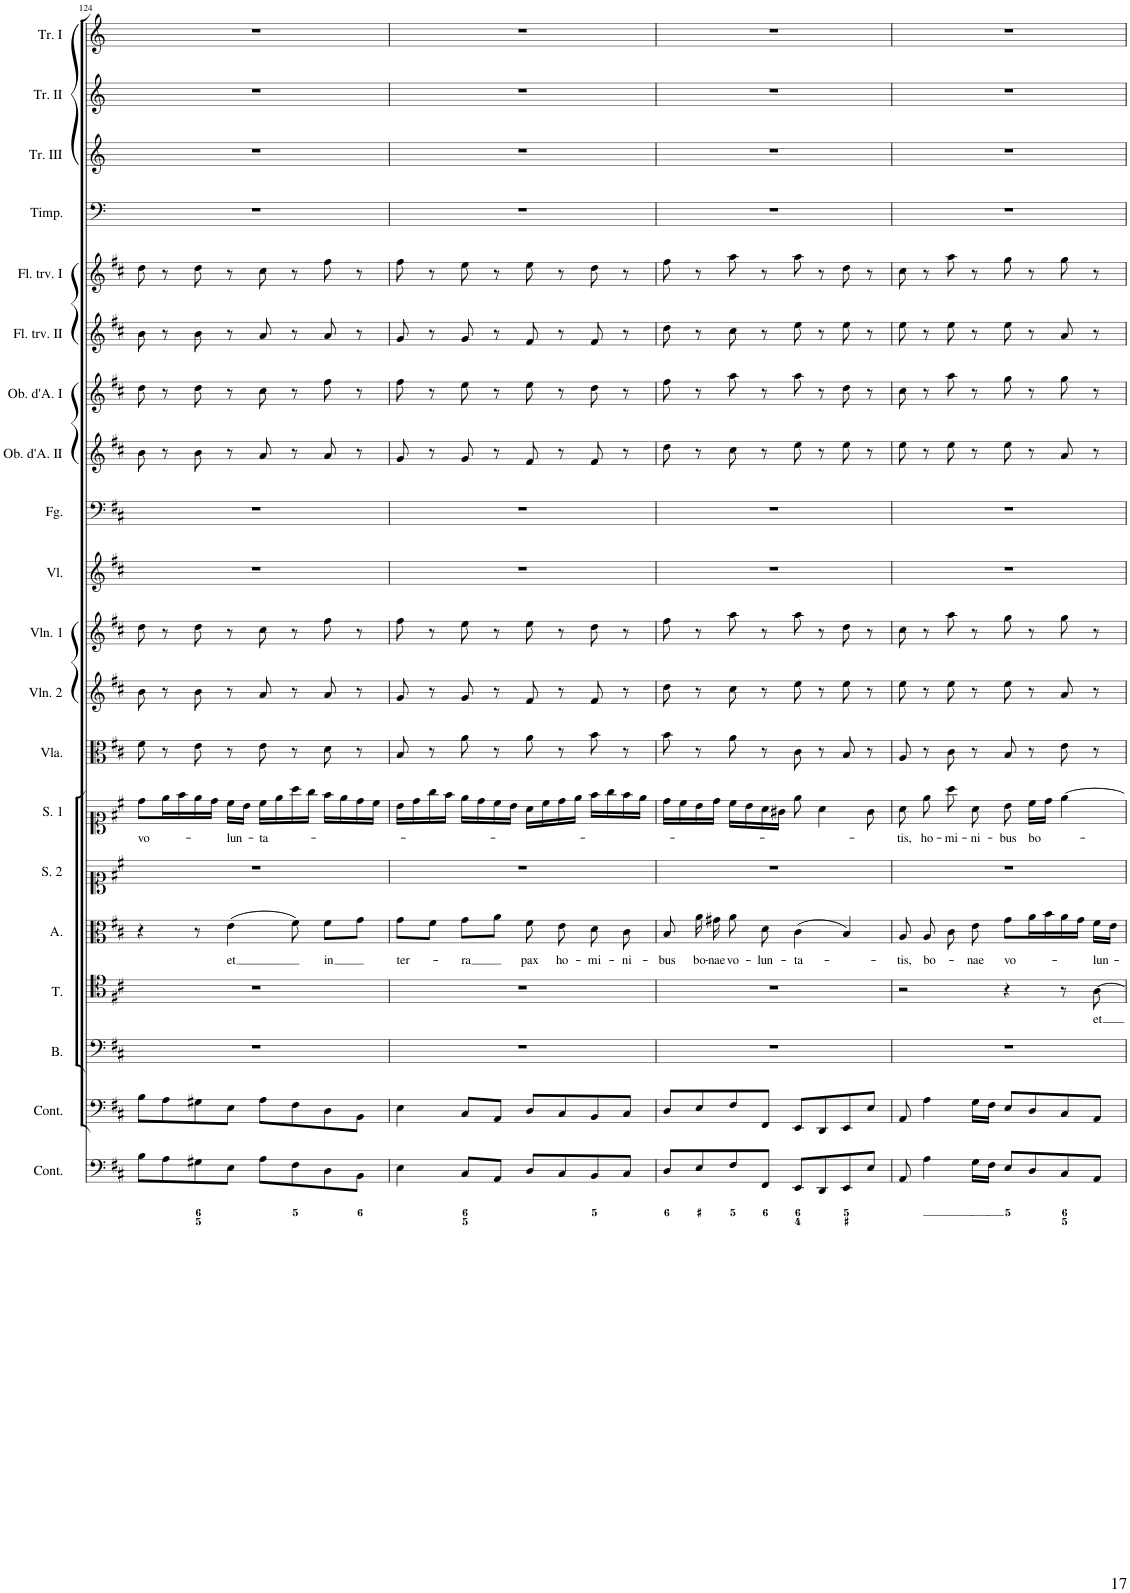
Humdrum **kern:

**kern	**kern	**kern	**kern	**text	**kern	**text	**kern	**kern	**text	**kern	**kern	**kern	**kern	**kern	**kern	**kern	**kern	**kern	**kern	**kern	**kern	**kern
*part20	*part19	*part18	*part17	*part17	*part16	*part16	*part15	*part14	*part14	*part13	*part12	*part11	*part10	*part9	*part8	*part7	*part6	*part5	*part4	*part3	*part2	*part1
*staff20	*staff19	*staff18	*staff17	*staff17	*staff16	*staff16	*staff15	*staff14	*staff14	*staff13	*staff12	*staff11	*staff10	*staff9	*staff8	*staff7	*staff6	*staff5	*staff4	*staff3	*staff2	*staff1
*I"Continuo	*I"Continuo	*I"Basso	*I"Tenore	*	*I"Alto	*	*I"Soprano 2	*I"Soprano 1	*	*I"Viola	*I"Violino 2	*I"Violino 1	*I"Violino solo	*I"Fagotti	*I"Oboe d'Amore II	*I"Oboe d'Amore I	*I"Flauto traverso II	*I"Flauto traverso I	*I"Timpani	*I"Tromba III	*I"Tromba II	*I"Tromba I
*I'Cont.	*I'Cont.	*I'B.	*I'T.	*	*I'A.	*	*I'S. 2	*I'S. 1	*	*I'Vla.	*I'Vln. 2	*I'Vln. 1	*I'Vl.	*I'Fg.	*I'Ob. d'A. II	*I'Ob. d'A. I	*I'Fl. trv. II	*I'Fl. trv. I	*I'Timp.	*I'Tr. III	*I'Tr. II	*I'Tr. I
!!LO:PB:g=z
*clefF4	*clefF4	*clefF4	*clefC4	*	*clefC3	*	*clefC1	*clefC1	*	*clefC3	*clefG2	*clefG2	*clefG2	*clefF4	*clefG2	*clefG2	*clefG2	*clefG2	*clefF4	*clefG2	*clefG2	*clefG2
*	*	*	*	*	*	*	*	*	*	*	*	*	*	*	*	*	*	*	*Trd-1c-2	*Trd-1c-2	*Trd-1c-2	*Trd-1c-2
*k[f#c#]	*k[f#c#]	*k[f#c#]	*k[f#c#]	*	*k[f#c#]	*	*k[f#c#]	*k[f#c#]	*	*k[f#c#]	*k[f#c#]	*k[f#c#]	*k[f#c#]	*k[f#c#]	*k[f#c#]	*k[f#c#]	*k[f#c#]	*k[f#c#]	*k[]	*k[]	*k[]	*k[]
*M4/4	*M4/4	*M4/4	*M4/4	*	*M4/4	*	*M4/4	*M4/4	*	*M4/4	*M4/4	*M4/4	*M4/4	*M4/4	*M4/4	*M4/4	*M4/4	*M4/4	*M4/4	*M4/4	*M4/4	*M4/4
*met(c)	*met(c)	*met(c)	*met(c)	*	*met(c)	*	*met(c)	*met(c)	*	*met(c)	*met(c)	*met(c)	*met(c)	*met(c)	*met(c)	*met(c)	*met(c)	*met(c)	*met(c)	*met(c)	*met(c)	*met(c)
=124	=124	=124	=124	=124	=124	=124	=124	=124	=124	=124	=124	=124	=124	=124	=124	=124	=124	=124	=124	=124	=124	=124
!	!	!	!	!	!	!	!	!	!LO:LY:b	!	!	!	!	!	!	!	!	!	!	!	!	!
8B\L	8B\L	1r	1r	.	4r	.	1r	8dd\L	vo-	8f#\	8b\	8dd\	1r	1r	8b\	8dd\	8b\	8dd\	1r	1r	1r	1r
8A\	8A\	.	.	.	.	.	.	16ee\L	.	8r	8r	8r	.	.	8r	8r	8r	8r	.	.	.	.
.	.	.	.	.	.	.	.	16ff#\	.	.	.	.	.	.	.	.	.	.	.	.	.	.
8G#X\	8G#X\	.	.	.	8r	.	.	16ee\	.	8e\	8b\	8dd\	.	.	8b\	8dd\	8b\	8dd\	.	.	.	.
.	.	.	.	.	.	.	.	16dd\JJ	.	.	.	.	.	.	.	.	.	.	.	.	.	.
!	!	!	!	!	!	!LO:LY:b	!	!	!LO:LY:b	!	!	!	!	!	!	!	!	!	!	!	!	!
8E\J	8E\J	.	.	.	(4e\	et	.	16cc#\LL	-lun-	8r	8r	8r	.	.	8r	8r	8r	8r	.	.	.	.
.	.	.	.	.	.	.	.	16b\JJ	.	.	.	.	.	.	.	.	.	.	.	.	.	.
!	!	!	!	!	!	!	!	!	!LO:LY:b	!	!	!	!	!	!	!	!	!	!	!	!	!
8A\L	8A\L	.	.	.	.	.	.	16cc#\LL	-ta-	8e\	8a/	8cc#\	.	.	8a/	8cc#\	8a/	8cc#\	.	.	.	.
.	.	.	.	.	.	.	.	16ee\	.	.	.	.	.	.	.	.	.	.	.	.	.	.
8F#\	8F#\	.	.	.	8f#\)	.	.	16aa\	.	8r	8r	8r	.	.	8r	8r	8r	8r	.	.	.	.
.	.	.	.	.	.	.	.	16gg\JJ	.	.	.	.	.	.	.	.	.	.	.	.	.	.
!	!	!	!	!	!	!LO:LY:b	!	!	!	!	!	!	!	!	!	!	!	!	!	!	!	!
8D\	8D\	.	.	.	8f#\L	in	.	16ff#\LL	.	8d\	8a/	8ff#\	.	.	8a/	8ff#\	8a/	8ff#\	.	.	.	.
.	.	.	.	.	.	.	.	16ee\	.	.	.	.	.	.	.	.	.	.	.	.	.	.
8BB\J	8BB\J	.	.	.	8g\J	.	.	16dd\	.	8r	8r	8r	.	.	8r	8r	8r	8r	.	.	.	.
.	.	.	.	.	.	.	.	16cc#\JJ	.	.	.	.	.	.	.	.	.	.	.	.	.	.
=125	=125	=125	=125	=125	=125	=125	=125	=125	=125	=125	=125	=125	=125	=125	=125	=125	=125	=125	=125	=125	=125	=125
!	!	!	!	!	!	!LO:LY:b	!	!	!	!	!	!	!	!	!	!	!	!	!	!	!	!
4E\	4E\	1r	1r	.	8g\L	ter-	1r	16b\LL	.	8B/	8g/	8ff#\	1r	1r	8g/	8ff#\	8g/	8ff#\	1r	1r	1r	1r
.	.	.	.	.	.	.	.	16dd\	.	.	.	.	.	.	.	.	.	.	.	.	.	.
.	.	.	.	.	8f#\J	.	.	16gg\	.	8r	8r	8r	.	.	8r	8r	8r	8r	.	.	.	.
.	.	.	.	.	.	.	.	16ff#\JJ	.	.	.	.	.	.	.	.	.	.	.	.	.	.
!	!	!	!	!	!	!LO:LY:b	!	!	!	!	!	!	!	!	!	!	!	!	!	!	!	!
8C#/L	8C#/L	.	.	.	8g\L	-ra	.	16ee\LL	.	8a\	8g/	8ee\	.	.	8g/	8ee\	8g/	8ee\	.	.	.	.
.	.	.	.	.	.	.	.	16dd\	.	.	.	.	.	.	.	.	.	.	.	.	.	.
8AA/J	8AA/J	.	.	.	8a\J	.	.	16cc#\	.	8r	8r	8r	.	.	8r	8r	8r	8r	.	.	.	.
.	.	.	.	.	.	.	.	16b\JJ	.	.	.	.	.	.	.	.	.	.	.	.	.	.
!	!	!	!	!	!	!LO:LY:b	!	!	!	!	!	!	!	!	!	!	!	!	!	!	!	!
8D/L	8D/L	.	.	.	8f#\	pax	.	16a\LL	.	8a\	8f#/	8ee\	.	.	8f#/	8ee\	8f#/	8ee\	.	.	.	.
.	.	.	.	.	.	.	.	16cc#\	.	.	.	.	.	.	.	.	.	.	.	.	.	.
!	!	!	!	!	!	!LO:LY:b	!	!	!	!	!	!	!	!	!	!	!	!	!	!	!	!
8C#/	8C#/	.	.	.	8e\	ho-	.	16dd\	.	8r	8r	8r	.	.	8r	8r	8r	8r	.	.	.	.
.	.	.	.	.	.	.	.	16ee\JJ	.	.	.	.	.	.	.	.	.	.	.	.	.	.
!	!	!	!	!	!	!LO:LY:b	!	!	!	!	!	!	!	!	!	!	!	!	!	!	!	!
8BB/	8BB/	.	.	.	8d\	-mi-	.	16ff#\LL	.	8b\	8f#/	8dd\	.	.	8f#/	8dd\	8f#/	8dd\	.	.	.	.
.	.	.	.	.	.	.	.	16gg\	.	.	.	.	.	.	.	.	.	.	.	.	.	.
!	!	!	!	!	!	!LO:LY:b	!	!	!	!	!	!	!	!	!	!	!	!	!	!	!	!
8C#/J	8C#/J	.	.	.	8c#\	-ni-	.	16ff#\	.	8r	8r	8r	.	.	8r	8r	8r	8r	.	.	.	.
.	.	.	.	.	.	.	.	16ee\JJ	.	.	.	.	.	.	.	.	.	.	.	.	.	.
=126	=126	=126	=126	=126	=126	=126	=126	=126	=126	=126	=126	=126	=126	=126	=126	=126	=126	=126	=126	=126	=126	=126
!	!	!	!	!	!	!LO:LY:b	!	!	!	!	!	!	!	!	!	!	!	!	!	!	!	!
8D/L	8D/L	1r	1r	.	8B/	-bus	1r	16dd\LL	.	8b\	8dd\	8ff#\	1r	1r	8dd\	8ff#\	8dd\	8ff#\	1r	1r	1r	1r
.	.	.	.	.	.	.	.	16cc#\	.	.	.	.	.	.	.	.	.	.	.	.	.	.
!	!	!	!	!	!	!LO:LY:b	!	!	!	!	!	!	!	!	!	!	!	!	!	!	!	!
8E/	8E/	.	.	.	16a\	bo-	.	16b\	.	8r	8r	8r	.	.	8r	8r	8r	8r	.	.	.	.
!	!	!	!	!	!	!LO:LY:b	!	!	!	!	!	!	!	!	!	!	!	!	!	!	!	!
.	.	.	.	.	16g#X\	-nae	.	16dd\JJ	.	.	.	.	.	.	.	.	.	.	.	.	.	.
!	!	!	!	!	!	!LO:LY:b	!	!	!	!	!	!	!	!	!	!	!	!	!	!	!	!
8F#/	8F#/	.	.	.	8a\	vo-	.	16cc#\LL	.	8a\	8cc#\	8aa\	.	.	8cc#\	8aa\	8cc#\	8aa\	.	.	.	.
.	.	.	.	.	.	.	.	16b\	.	.	.	.	.	.	.	.	.	.	.	.	.	.
!	!	!	!	!	!	!LO:LY:b	!	!	!	!	!	!	!	!	!	!	!	!	!	!	!	!
8FF#/J	8FF#/J	.	.	.	8d\	-lun-	.	16a\	.	8r	8r	8r	.	.	8r	8r	8r	8r	.	.	.	.
.	.	.	.	.	.	.	.	16g#X\JJ	.	.	.	.	.	.	.	.	.	.	.	.	.	.
!	!	!	!	!	!	!LO:LY:b	!	!	!	!	!	!	!	!	!	!	!	!	!	!	!	!
8EE/L	8EE/L	.	.	.	(4c#\	-ta-	.	8ee\	.	8c#\	8ee\	8aa\	.	.	8ee\	8aa\	8ee\	8aa\	.	.	.	.
8DD/	8DD/	.	.	.	.	.	.	4a\	.	8r	8r	8r	.	.	8r	8r	8r	8r	.	.	.	.
8EE/	8EE/	.	.	.	4B/)	.	.	.	.	8B/	8ee\	8dd\	.	.	8ee\	8dd\	8ee\	8dd\	.	.	.	.
8E/J	8E/J	.	.	.	.	.	.	8g#\	.	8r	8r	8r	.	.	8r	8r	8r	8r	.	.	.	.
=127	=127	=127	=127	=127	=127	=127	=127	=127	=127	=127	=127	=127	=127	=127	=127	=127	=127	=127	=127	=127	=127	=127
!	!	!	!	!	!	!LO:LY:b	!	!	!LO:LY:b	!	!	!	!	!	!	!	!	!	!	!	!	!
8AA/	8AA/	1r	2r	.	8A/	-tis,	1r	8a\	-tis,	8A/	8ee\	8cc#\	1r	1r	8ee\	8cc#\	8ee\	8cc#\	1r	1r	1r	1r
!	!	!	!	!	!	!LO:LY:b	!	!	!LO:LY:b	!	!	!	!	!	!	!	!	!	!	!	!	!
4A\	4A\	.	.	.	8A/	bo-	.	8ee\	ho-	8r	8r	8r	.	.	8r	8r	8r	8r	.	.	.	.
!	!	!	!	!	!	!	!	!	!LO:LY:b	!	!	!	!	!	!	!	!	!	!	!	!	!
.	.	.	.	.	8c#\	.	.	8aa\	-mi-	8c#\	8ee\	8aa\	.	.	8ee\	8aa\	8ee\	8aa\	.	.	.	.
!	!	!	!	!	!	!LO:LY:b	!	!	!LO:LY:b	!	!	!	!	!	!	!	!	!	!	!	!	!
16G\LL	16G\LL	.	.	.	8e\	-nae	.	8a\	-ni-	8r	8r	8r	.	.	8r	8r	8r	8r	.	.	.	.
16F#\JJ	16F#\JJ	.	.	.	.	.	.	.	.	.	.	.	.	.	.	.	.	.	.	.	.	.
!	!	!	!	!	!	!LO:LY:b	!	!	!LO:LY:b	!	!	!	!	!	!	!	!	!	!	!	!	!
8E/L	8E/L	.	4r	.	8g\L	vo-	.	8b\	-bus	8B/	8ee\	8gg\	.	.	8ee\	8gg\	8ee\	8gg\	.	.	.	.
!	!	!	!	!	!	!	!	!	!LO:LY:b	!	!	!	!	!	!	!	!	!	!	!	!	!
8D/	8D/	.	.	.	16a\L	.	.	16cc#\LL	bo-	8r	8r	8r	.	.	8r	8r	8r	8r	.	.	.	.
.	.	.	.	.	16b\	.	.	16dd\JJ	.	.	.	.	.	.	.	.	.	.	.	.	.	.
8C#/	8C#/	.	8r	.	16a\	.	.	[4ee\	.	8e\	8a/	8gg\	.	.	8a/	8gg\	8a/	8gg\	.	.	.	.
.	.	.	.	.	16g\JJ	.	.	.	.	.	.	.	.	.	.	.	.	.	.	.	.	.
!	!	!	!	!LO:LY:b	!	!LO:LY:b	!	!	!	!	!	!	!	!	!	!	!	!	!	!	!	!
8AA/J	8AA/J	.	[8A\	et	16f#\LL	-lun-	.	.	.	8r	8r	8r	.	.	8r	8r	8r	8r	.	.	.	.
.	.	.	.	.	16e\JJ	.	.	.	.	.	.	.	.	.	.	.	.	.	.	.	.	.
=	=	=	=	=	=	=	=	=	=	=	=	=	=	=	=	=	=	=	=	=	=	=
*-	*-	*-	*-	*-	*-	*-	*-	*-	*-	*-	*-	*-	*-	*-	*-	*-	*-	*-	*-	*-	*-	*-
